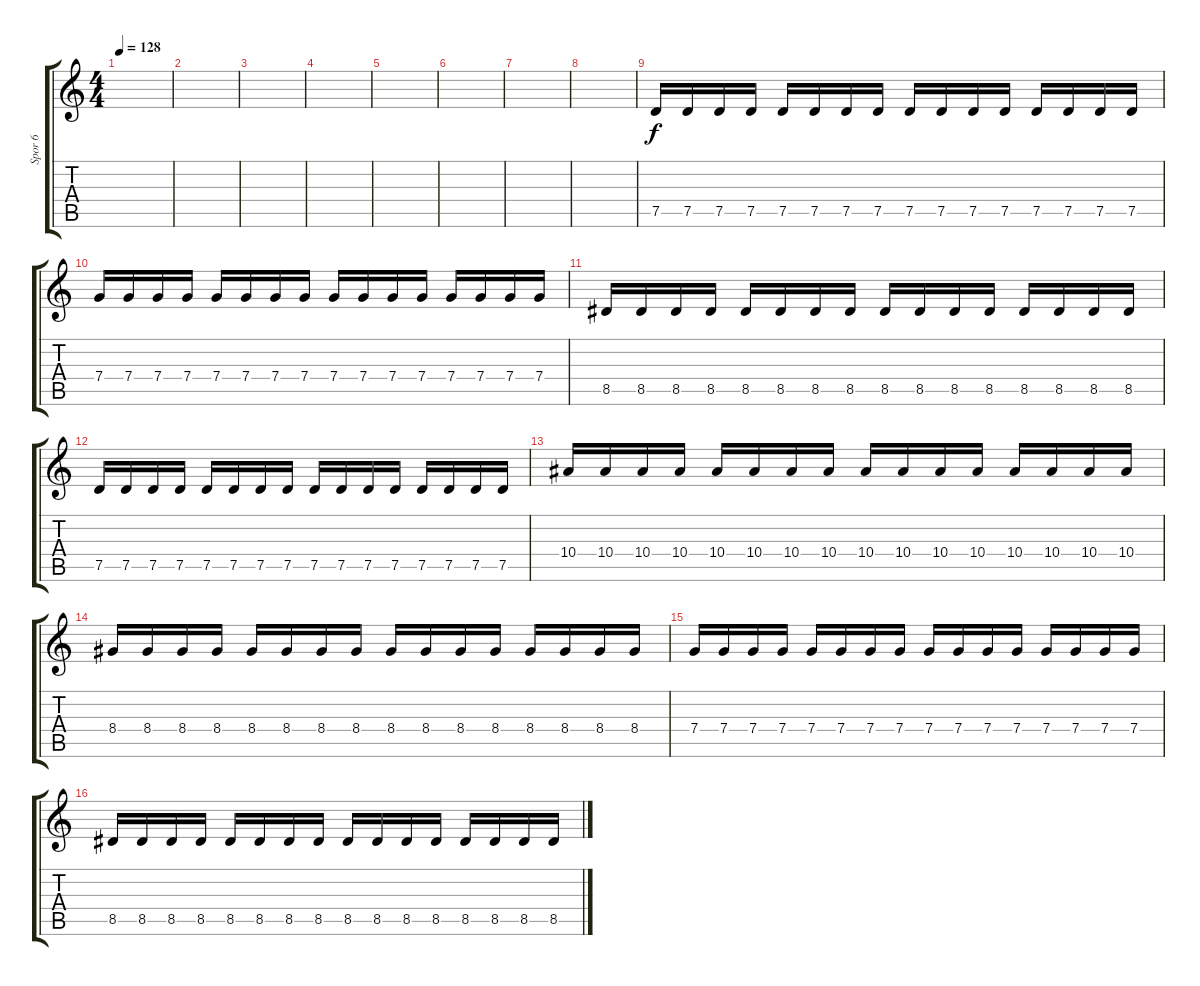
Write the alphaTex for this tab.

\track ("Spor 6" "Spor 6") {instrument distortionguitar}
\staff {score tabs}
\tuning (D4 A3 F3 C3 G2 C2) {hide}
\ts (4 4)
\tempo 128
\clef g2
\ks c
|
|
|
|
|
|
|
|
7.5.16 7.5.16 7.5.16 7.5.16 7.5.16 7.5.16 7.5.16 7.5.16 7.5.16 7.5.16 7.5.16 7.5.16 7.5.16 7.5.16 7.5.16 7.5.16 |
7.4.16 7.4.16 7.4.16 7.4.16 7.4.16 7.4.16 7.4.16 7.4.16 7.4.16 7.4.16 7.4.16 7.4.16 7.4.16 7.4.16 7.4.16 7.4.16 |
8.5.16 8.5.16 8.5.16 8.5.16 8.5.16 8.5.16 8.5.16 8.5.16 8.5.16 8.5.16 8.5.16 8.5.16 8.5.16 8.5.16 8.5.16 8.5.16 |
7.5.16 7.5.16 7.5.16 7.5.16 7.5.16 7.5.16 7.5.16 7.5.16 7.5.16 7.5.16 7.5.16 7.5.16 7.5.16 7.5.16 7.5.16 7.5.16 |
10.4.16 10.4.16 10.4.16 10.4.16 10.4.16 10.4.16 10.4.16 10.4.16 10.4.16 10.4.16 10.4.16 10.4.16 10.4.16 10.4.16 10.4.16 10.4.16 |
8.4.16 8.4.16 8.4.16 8.4.16 8.4.16 8.4.16 8.4.16 8.4.16 8.4.16 8.4.16 8.4.16 8.4.16 8.4.16 8.4.16 8.4.16 8.4.16 |
7.4.16 7.4.16 7.4.16 7.4.16 7.4.16 7.4.16 7.4.16 7.4.16 7.4.16 7.4.16 7.4.16 7.4.16 7.4.16 7.4.16 7.4.16 7.4.16 |
8.5.16 8.5.16 8.5.16 8.5.16 8.5.16 8.5.16 8.5.16 8.5.16 8.5.16 8.5.16 8.5.16 8.5.16 8.5.16 8.5.16 8.5.16 8.5.16
